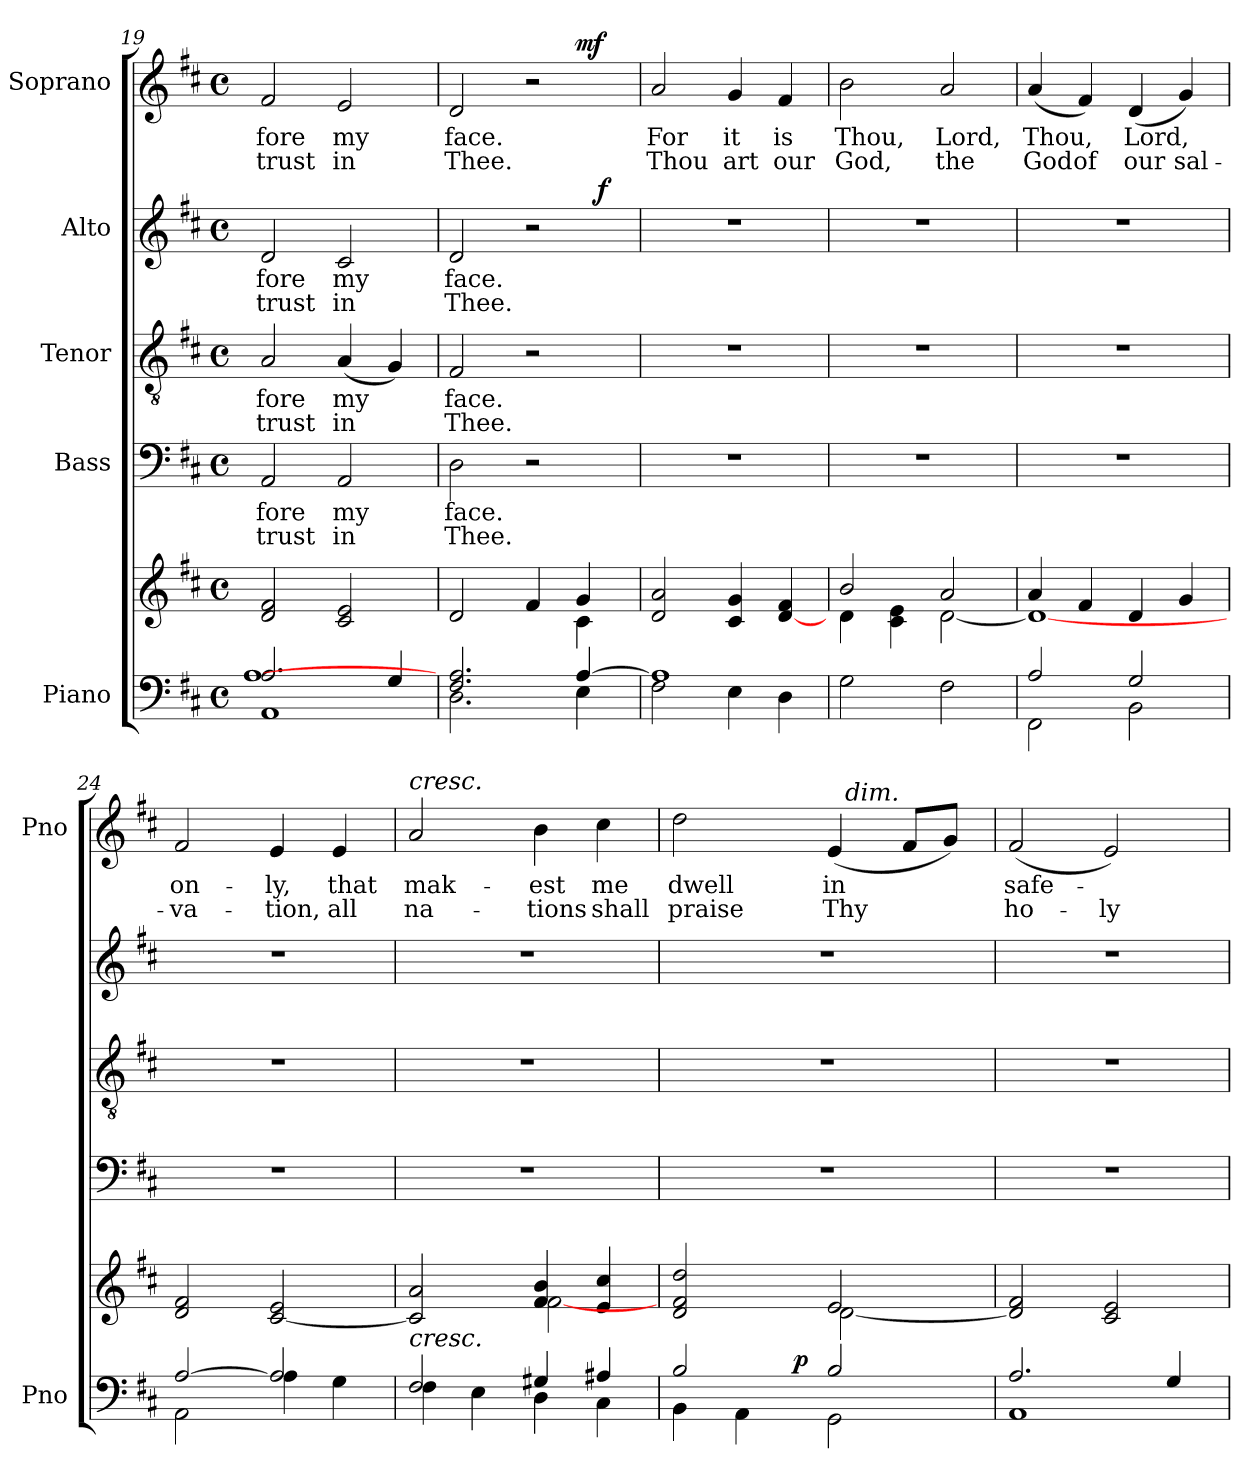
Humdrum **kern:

**kern	**kern	**dynam	**kern	**text	**text	**kern	**text	**text	**kern	**text	**text	**dynam	**kern	**text	**text	**dynam
*part5	*part5	*part5	*part4	*part4	*part4	*part3	*part3	*part3	*part2	*part2	*part2	*part2	*part1	*part1	*part1	*part1
*staff6	*staff5	*staff5/6	*staff4	*staff4	*staff4	*staff3	*staff3	*staff3	*staff2	*staff2	*staff2	*staff2	*staff1	*staff1	*staff1	*staff1
*I"Piano	*	*	*I"Bass	*	*	*I"Tenor	*	*	*I"Alto	*	*	*	*I"Soprano	*	*	*
*I'Pno	*	*	*	*	*	*	*	*	*	*	*	*	*I'Pno	*	*	*
*clefF4	*clefG2	*	*clefF4	*	*	*clefGv2	*	*	*clefG2	*	*	*	*clefG2	*	*	*
*k[f#c#]	*k[f#c#]	*	*k[f#c#]	*	*	*k[f#c#]	*	*	*k[f#c#]	*	*	*	*k[f#c#]	*	*	*
*D:	*D:	*	*D:	*	*	*D:	*	*	*D:	*	*	*	*D:	*	*	*
*M4/4	*M4/4	*	*M4/4	*	*	*M4/4	*	*	*M4/4	*	*	*	*M4/4	*	*	*
*met(c)	*met(c)	*	*met(c)	*	*	*met(c)	*	*	*met(c)	*	*	*	*met(c)	*	*	*
=19	=19	=19	=19	=19	=19	=19	=19	=19	=19	=19	=19	=19	=19	=19	=19	=19
*^	*	*	*	*	*	*	*	*	*	*	*	*	*	*	*	*
*	*^	*	*	*	*	*	*	*	*	*	*	*	*	*	*	*	*
2.A/	1AA	[>1A	2d/ 2f#/	.	2AA/	-­fore	trust	2A/	-­fore	trust	2d/	-­fore	trust	.	2f#/	-­fore	trust	.
.	.	.	2c#/ 2e/	.	2AA/	my	in	(4A/	my	in	2c#/	my	in	.	2e/	my	in	.
4G/	.	.	.	.	.	.	.	4G/)	.	.	.	.	.	.	.	.	.	.
*	*v	*v	*	*	*	*	*	*	*	*	*	*	*	*	*	*	*	*
!!LO:LB:g=z
=20	=20	=20	=20	=20	=20	=20	=20	=20	=20	=20	=20	=20	=20	=20	=20	=20	=20
*	*	*^	*	*	*	*	*	*	*	*^	*	*	*	*^	*	*	*
2.F#/ 2.A/	2.D\	2d/	2.ryy	.	2D\	face.	Thee.	2F#/	face.	Thee.	2d/	2ryy	face.	Thee.	.	2d/	2.ryy	face.	Thee.	.
.	.	4f#/	.	.	2r	.	.	2r	.	.	2r	4ryy	.	.	.	2r	.	.	.	.
!	!	!	!	!	!	!	!	!	!	!	!	!	!	!	!	!	!	!	!	!LO:DY:b
[>4A/	4E\	4g/	4c#\	.	.	.	.	.	.	.	.	16ryy	.	.	.	.	4ryy	.	.	mf
!	!	!	!	!	!	!	!	!	!	!	!	!	!	!	!LO:DY:a	!	!	!	!	!
.	.	.	.	.	.	.	.	.	.	.	.	8.ryy	.	.	f	.	.	.	.	.
=21	=21	=21	=21	=21	=21	=21	=21	=21	=21	=21	=21	=21	=21	=21	=21	=21	=21	=21	=21	=21
!	!	!	!	!	!	!	!	!	!	!	!	!	!	!	!	!LO:TX:a:B:t=ALTO SOLO	!	!	!	!
*	*	*	*	*	*	*	*	*	*	*	*v	*v	*	*	*	*	*	*	*	*
*	*	*v	*v	*	*	*	*	*	*	*	*	*	*	*	*v	*v	*	*	*
1A]	2F#\	2d/ 2a/	.	1r	.	.	1r	.	.	1r	.	.	.	2a/	For	Thou	.
.	4E\	4c#/ 4g/	.	.	.	.	.	.	.	.	.	.	.	4g/	it	art	.
.	4D\	[4d/ 4f#/	.	.	.	.	.	.	.	.	.	.	.	4f#/	is	our	.
*v	*v	*	*	*	*	*	*	*	*	*	*	*	*	*	*	*	*
=22	=22	=22	=22	=22	=22	=22	=22	=22	=22	=22	=22	=22	=22	=22	=22	=22
*	*^	*	*	*	*	*	*	*	*	*	*	*	*	*	*	*
2G\	2b/	4d\	.	1r	.	.	1r	.	.	1r	.	.	.	2b\	Thou,	God,	.
.	.	4c#\ 4e\	.	.	.	.	.	.	.	.	.	.	.	.	.	.	.
2F#\	2a/	[<2d\	.	.	.	.	.	.	.	.	.	.	.	2a/	Lord,	the	.
=23	=23	=23	=23	=23	=23	=23	=23	=23	=23	=23	=23	=23	=23	=23	=23	=23	=23
*^	*	*	*	*	*	*	*	*	*	*	*	*	*	*	*	*	*
2A/	2FF#\	4a/	1d_	.	1r	.	.	1r	.	.	1r	.	.	.	(4a/	Thou,	God	.
.	.	4f#/	.	.	.	.	.	.	.	.	.	.	.	.	4f#/)	.	of	.
2G/	2BB\	4d/	.	.	.	.	.	.	.	.	.	.	.	.	(4d/	Lord,	our	.
.	.	4g/	.	.	.	.	.	.	.	.	.	.	.	.	4g/)	.	sal-	.
*	*	*v	*v	*	*	*	*	*	*	*	*	*	*	*	*	*	*	*
=24	=24	=24	=24	=24	=24	=24	=24	=24	=24	=24	=24	=24	=24	=24	=24	=24	=24
[>2A/	2AA\	2d/ 2f#/	.	1r	.	.	1r	.	.	1r	.	.	.	2f#/	on-	-va-	.
2A/]	4A\	[2c#/ 2e/	.	.	.	.	.	.	.	.	.	.	.	4e/	-ly,	-tion,	.
.	4G\	.	.	.	.	.	.	.	.	.	.	.	.	4e/	that	all	.
=25	=25	=25	=25	=25	=25	=25	=25	=25	=25	=25	=25	=25	=25	=25	=25	=25	=25
*	*	*^	*	*	*	*	*	*	*	*	*	*	*	*	*	*	*
!	!	!	!	!	!	!	!	!	!	!	!	!	!	!	!LO:TX:a:i:t=cresc.	!	!	!
!LO:TX:a:i:t=cresc.	!	!	!	!	!	!	!	!	!	!	!	!	!	!	!	!	!	!
2F#/	4F#\	2c#/] 2a/	2ryy	.	1r	.	.	1r	.	.	1r	.	.	.	2a/	mak-	na-	.
.	4E\	.	.	.	.	.	.	.	.	.	.	.	.	.	.	.	.	.
4G#X/	4D\	4f#/ 4b/	[2f#\	.	.	.	.	.	.	.	.	.	.	.	4b\	-est	-tions	.
4A#X/	4C#\	4e/ 4cc#/	.	.	.	.	.	.	.	.	.	.	.	.	4cc#\	me	shall	.
=26	=26	=26	=26	=26	=26	=26	=26	=26	=26	=26	=26	=26	=26	=26	=26	=26	=26	=26
*	*^	*	*	*	*	*	*	*	*	*	*	*	*	*	*^	*	*	*
2B/	4BB\	4ryy	2d/ 2f#/ 2dd/	2ryy	.	1r	.	.	1r	.	.	1r	.	.	.	2dd\	2ryy	dwell	praise	.
.	4AA\	8ryy	.	.	.	.	.	.	.	.	.	.	.	.	.	.	.	.	.	.
.	.	32ryy	.	.	.	.	.	.	.	.	.	.	.	.	.	.	.	.	.	.
!	!	!	!	!	!LO:DY:a=2	!	!	!	!	!	!	!	!	!	!	!	!	!	!	!
.	.	2ryy	.	.	p	.	.	.	.	.	.	.	.	.	.	.	.	.	.	.
2B/	2GG\	.	2e/	[2d\	.	.	.	.	.	.	.	.	.	.	.	(4e/	32ryy	in	Thy	.
!	!	!	!	!	!	!	!	!	!	!	!	!	!	!	!	!	!LO:TX:a:i:t=dim.	!	!	!
.	.	.	.	.	.	.	.	.	.	.	.	.	.	.	.	.	4...ryy	.	.	.
.	.	.	.	.	.	.	.	.	.	.	.	.	.	.	.	8f#/L	.	.	.	.
.	.	.	.	.	.	.	.	.	.	.	.	.	.	.	.	8g/J)	.	.	.	.
.	.	16.ryy	.	.	.	.	.	.	.	.	.	.	.	.	.	.	.	.	.	.
*	*v	*v	*	*	*	*	*	*	*	*	*	*	*	*	*	*v	*v	*	*	*
*	*	*v	*v	*	*	*	*	*	*	*	*	*	*	*	*	*	*	*
!!LO:PB:g=z
=27	=27	=27	=27	=27	=27	=27	=27	=27	=27	=27	=27	=27	=27	=27	=27	=27	=27
2.A/	1AA	2d/] 2f#/	.	1r	.	.	1r	.	.	1r	.	.	.	(2f#/	safe-	ho-	.
.	.	2c#/ 2e/	.	.	.	.	.	.	.	.	.	.	.	2e/)	.	-ly	.
4G/	.	.	.	.	.	.	.	.	.	.	.	.	.	.	.	.	.
*v	*v	*	*	*	*	*	*	*	*	*	*	*	*	*	*	*	*
=	=	=	=	=	=	=	=	=	=	=	=	=	=	=	=	=
*-	*-	*-	*-	*-	*-	*-	*-	*-	*-	*-	*-	*-	*-	*-	*-	*-
